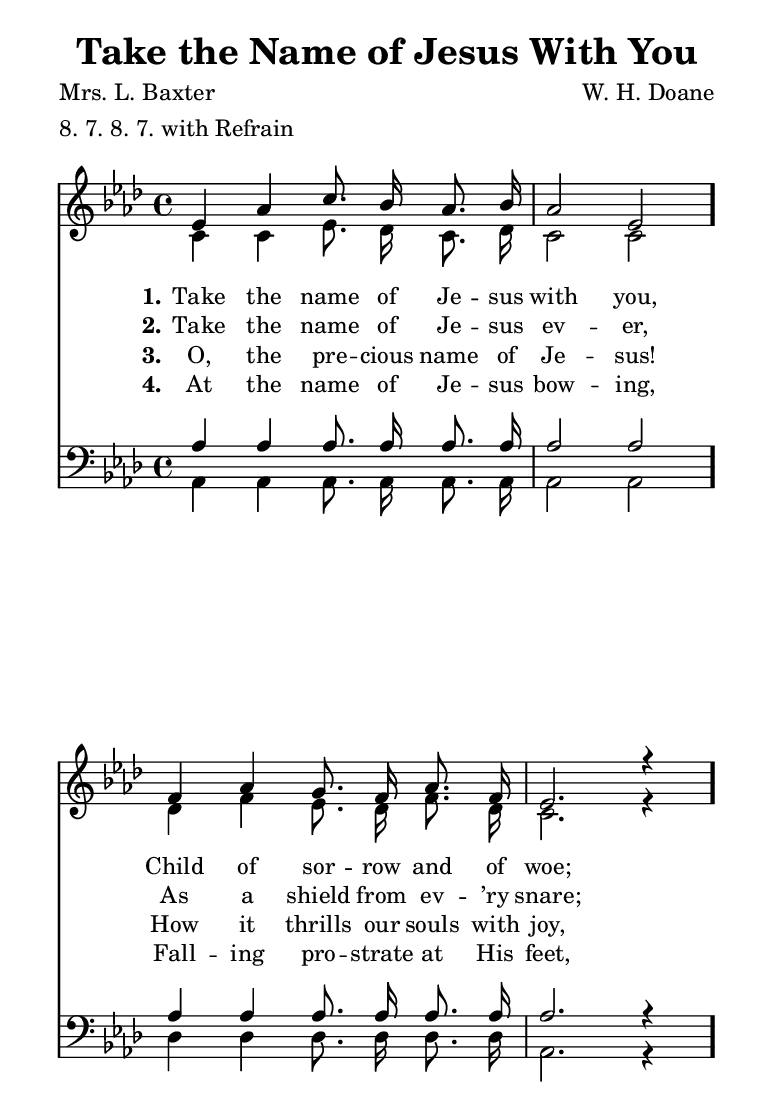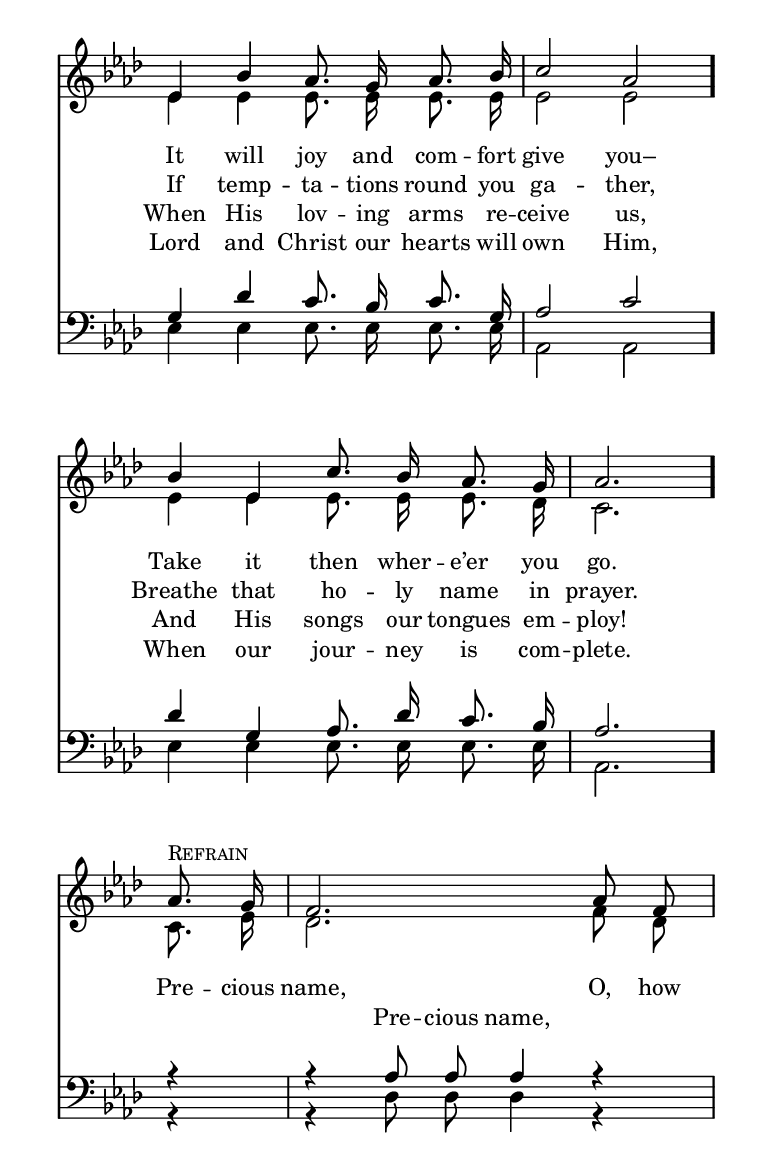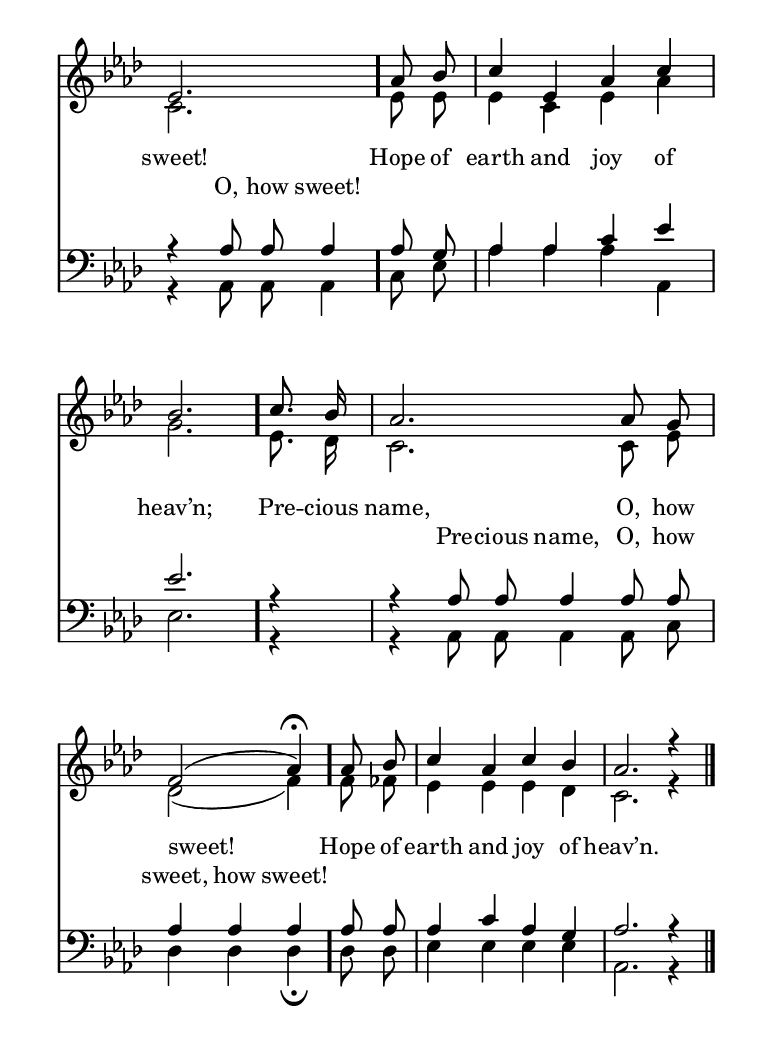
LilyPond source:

\include "common/global.ily"
\paper {
  \include "common/paper.ily"
}

\header{
  hymnnumber = "194"
  title = "Take the Name of Jesus With You"
  tunename = ""
  meter = "8. 7. 8. 7. with Refrain"
  poet = "Mrs. L. Baxter"
  composer = "W. H. Doane"
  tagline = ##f
}

ta = { \tempo 4=80 }
tb = { \tempo 4=40 }

global = {
  \include "common/overrides.ily"
  \time 4/4
  \override Score.MetronomeMark.transparent = ##t % hide all fermata changes too
  \ta
  \key aes \major
  \autoBeamOff
}

patternA = { c4 c c8. c16 c8. c16 | c2 c }
patternB = { c4 c c8. c16 c8. c16 | c2. }

notesSoprano = {
\global
\relative c' {

  ees4 aes c8. bes16 aes8. bes16 | aes2 ees
  \changePitch \patternB { f aes g f aes f | ees } r4
  \changePitch \patternA { ees bes' aes g aes bes | c aes }
  \changePitch \patternB { bes ees, c' bes aes g | aes }

  << s^\markup { \small \caps "Refrain" }
  { aes8. g16 | f2. aes8 f | ees2. } >>
  aes8 bes | c4 ees, aes c | bes2.
  c8. bes16 | aes2. aes8 g | f2( \tb aes4) \fermata \ta
  aes8 bes | c4 aes c bes | aes2. r4

  \bar "|."

}
}

notesAlto = {
\global
\relative e' {

  \changePitch \patternA { c c ees des c des | c c }
  \changePitch \patternB { des f ees des f des | c } r4
  \changePitch \patternA { ees ees ees ees ees ees | ees ees }
  \changePitch \patternB { ees ees ees ees ees des | c }

  c8. ees16 | des2. f8 des | c2.
  ees8 ees | ees4 c ees aes | g2.
  ees8. des16 | c2. c8 ees | des2( f4)
  f8 fes | ees4 ees ees des | c2. r4

}
}

notesTenor = {
\global
\relative a {

  \changePitch \patternA { aes aes aes aes aes aes | aes aes }
  \changePitch \patternB { aes aes aes aes aes aes | aes } r4
  \changePitch \patternA { g des' c bes c g | aes c }
  \changePitch \patternB { des g, aes des c bes | aes }

  r4 | r4 aes8 aes aes4 r4 | r4 aes8 aes aes4
  aes8 g | aes4 aes c ees | ees2.
  r4 | r4 aes,8 aes aes4 aes8 aes | aes4 aes aes
  aes8 aes | aes4 c aes g | aes2. r4

}
}

notesBass = {
\global
\relative f, {

  \changePitch \patternA { aes aes aes aes aes aes | aes aes }
  \changePitch \patternB { des des des des des des | aes } r4
  \changePitch \patternA { ees' ees ees ees ees ees | aes, aes }
  \changePitch \patternB { ees' ees ees ees ees ees | aes, }

  r4 | r4 des8 des des4 r4 | r4 aes8 aes aes4
  c8 ees | aes4 aes aes aes, | ees'2.
  r4 | r4 aes,8 aes aes4 aes8 c | des4 des des \fermata
  des8 des | ees4 ees ees ees | aes,2. r4

}
}

Refrain = \lyricmode {

\break
Pre -- cious name, O, how sweet! \bar "."
Hope of earth and joy of heav’n; \bar "."
Pre -- cious name, O, how sweet! \bar "."
Hope of earth and joy of heav’n. \bar "."

}

wordsA = \lyricmode {
\set stanza = "1."

Take the name of Je -- sus with you, \bar "."
Child of sor -- row and of woe; \bar "."
It will joy and com -- fort give you– \bar "."
Take it then wher -- e’er you go. \bar "."

}

wordsB = \lyricmode {
\set stanza = "2."

Take the name of Je -- sus ev -- er,
As a shield from ev -- ’ry snare;
If temp -- ta -- tions round you ga -- ther,
Breathe that ho -- ly name in prayer.

\Refrain

}

wordsC = \lyricmode {
\set stanza = "3."

O, the pre -- cious name of Je -- sus!
How it thrills our souls with joy,
When His lov -- ing arms re -- ceive us,
And His songs our tongues em -- ploy!

}

wordsD = \lyricmode {
\set stanza = "4."

At the name of Je -- sus bow -- ing,
Fall -- ing pro -- strate at His feet,
Lord and Christ our hearts will own Him,
When our jour -- ney is com -- plete.

}

underWords = \lyricmode {

{ \repeat unfold 30 \skip 4 }
Pre -- cious name, O, how sweet!
{ \repeat unfold 7 \skip 4 }
Pre -- cious name, O, how sweet, how sweet!

}

\score {
  \context ChoirStaff <<
    \context Staff = upper <<
      \set ChoirStaff.systemStartDelimiter = #'SystemStartBar
      \context Voice  = sopranos { \voiceOne << \notesSoprano >> }
      \context Voice  = altos { \voiceTwo << \notesAlto >> }
      \context Lyrics = one   \lyricsto sopranos \wordsA
      \context Lyrics = two   \lyricsto sopranos \wordsB
      \context Lyrics = three \lyricsto sopranos \wordsC
      \context Lyrics = four  \lyricsto sopranos \wordsD
    >>
    \context Staff = men <<
      \clef bass
      \context Voice  = tenors { \voiceOne << \notesTenor >> }
      \context Voice  = basses { \voiceTwo << \notesBass >> }
    >>
    \context Lyrics = three \lyricsto tenors \underWords
  >>
  \layout {
    \include "common/layout.ily"
  }
  \midi{
    \include "common/midi.ily"
  }
}

\version "2.18.2"  % necessary for upgrading to future LilyPond versions.

% vi:set et ts=2 sw=2 ai nocindent syntax=lilypond:
